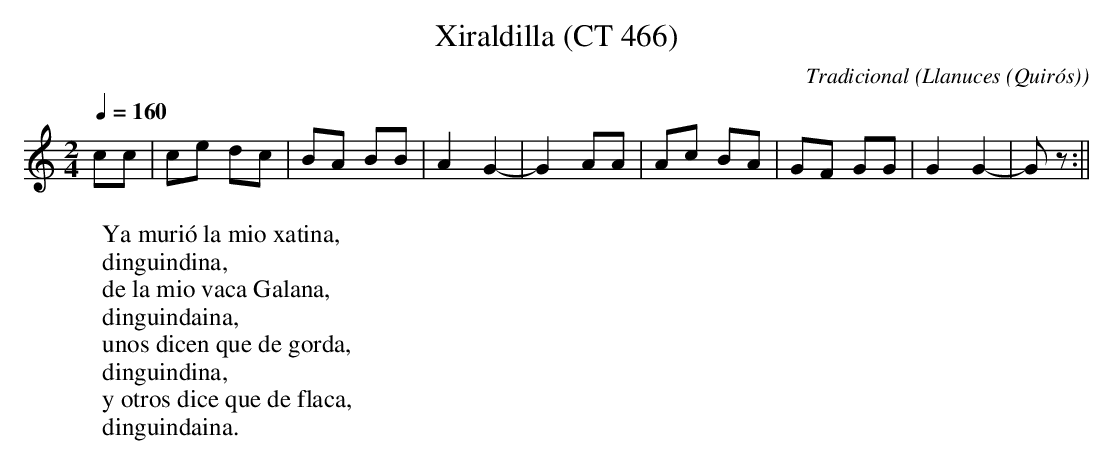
X:1
T:Xiraldilla (CT 466)
C:Tradicional
O:Llanuces (Quirós)
M:2/4
L:1/8
Q:1/4=160
W:Ya murió la mio xatina,
W:dinguindina,
W:de la mio vaca Galana,
W:dinguindaina,
W:unos dicen que de gorda,
W:dinguindina,
W:y otros dice que de flaca,
W:dinguindaina.
K:C
cc|ce dc|BA BB|A2 G2-|G2 AA|Ac BA|GF GG|G2 G2-|Gz :||
